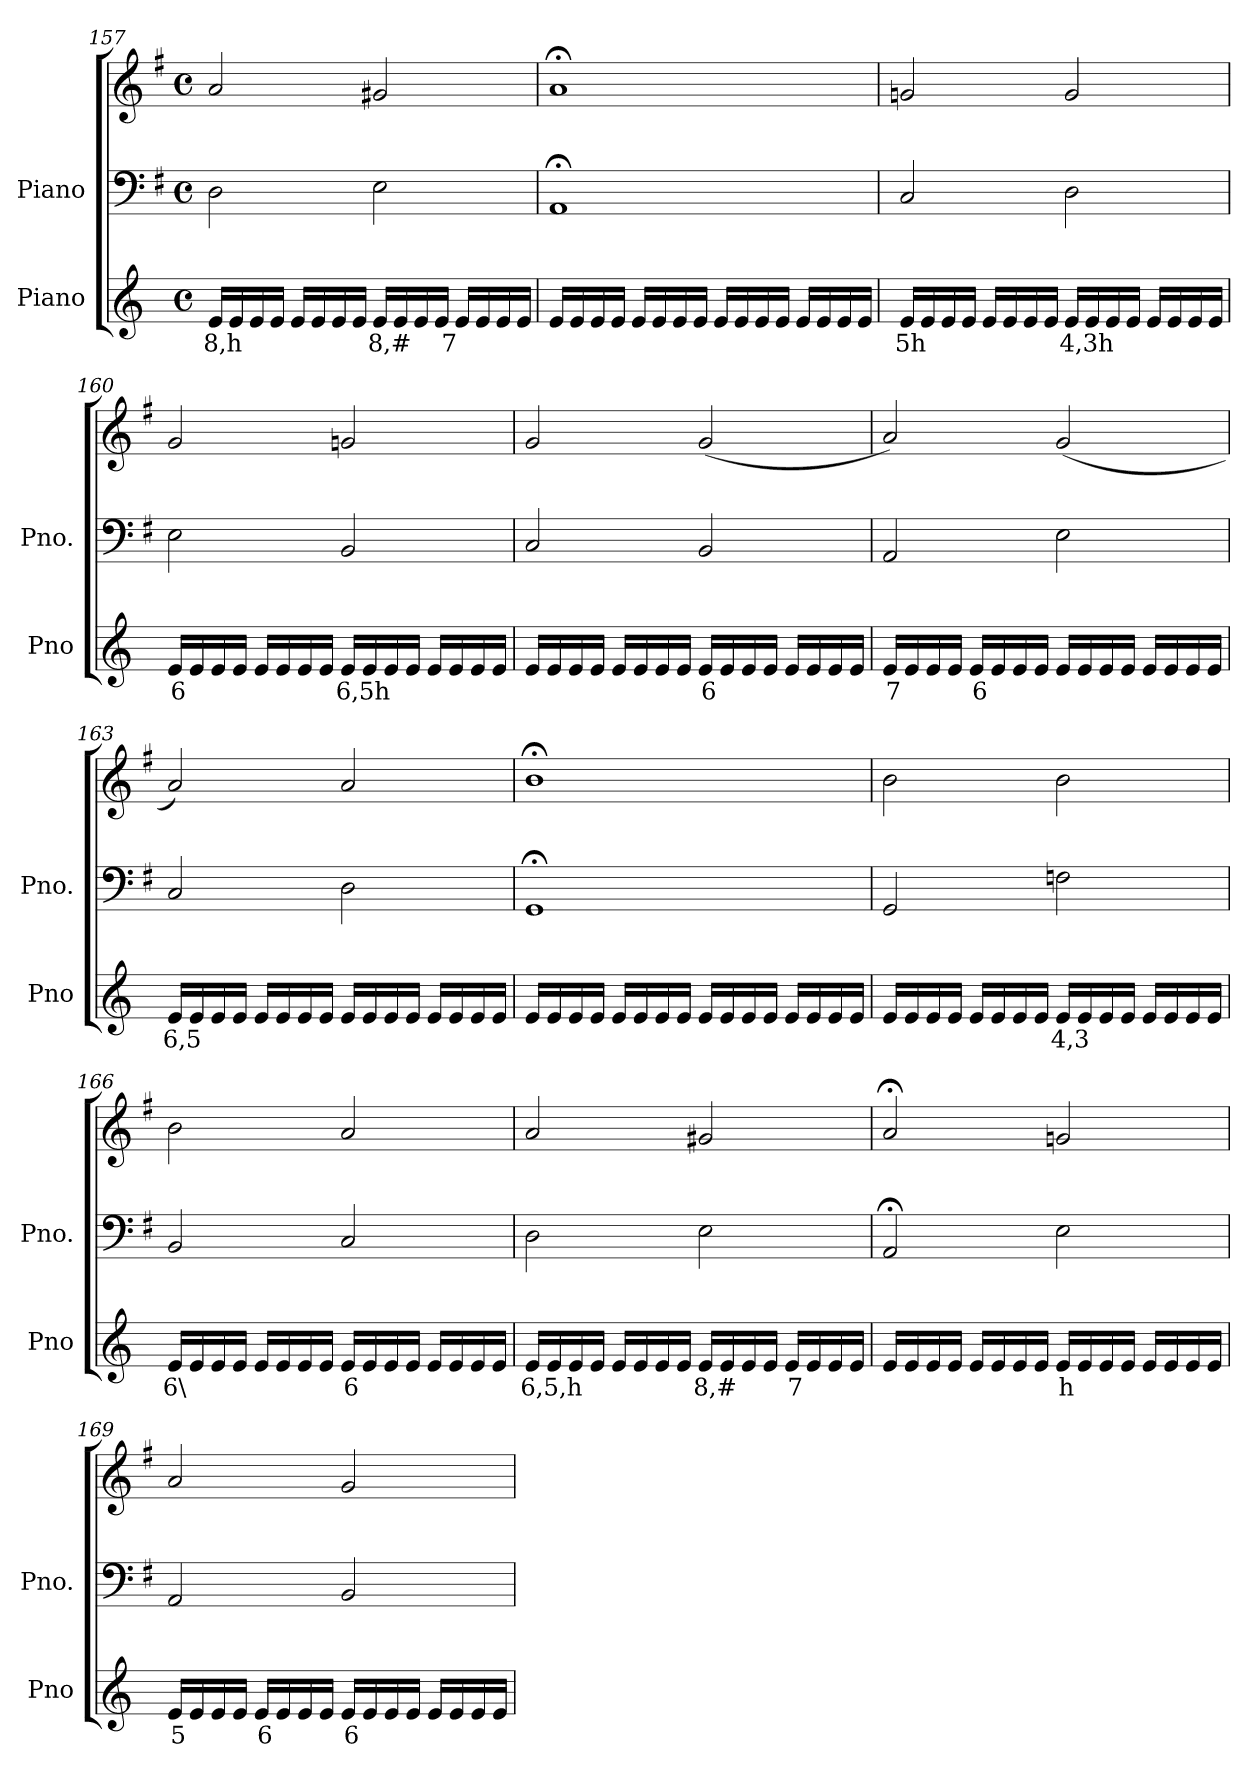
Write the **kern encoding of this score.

**kern	**text	**kern	**kern
*part2	*part2	*part1	*part1
*staff3	*staff3	*staff2	*staff1
*I"Piano	*	*I"Piano	*
*I'Pno	*	*I'Pno.	*
*clefG2	*	*clefF4	*clefG2
*k[]	*	*k[f#]	*k[f#]
*M4/4	*	*M4/4	*M4/4
*met(c)	*	*met(c)	*met(c)
=157	=157	=157	=157
!	!LO:LY:b	!	!
16e/LL	8,h	2D\	2a/
16e/	.	.	.
16e/	.	.	.
16e/JJ	.	.	.
16e/LL	.	.	.
16e/	.	.	.
16e/	.	.	.
16e/JJ	.	.	.
!	!LO:LY:b	!	!
16e/LL	8,#	2E\	2g#X/
16e/	.	.	.
16e/	.	.	.
16e/JJ	.	.	.
!	!LO:LY:b	!	!
16e/LL	7	.	.
16e/	.	.	.
16e/	.	.	.
16e/JJ	.	.	.
=158	=158	=158	=158
16e/LL	.	1AA;<	1a;<
16e/	.	.	.
16e/	.	.	.
16e/JJ	.	.	.
16e/LL	.	.	.
16e/	.	.	.
16e/	.	.	.
16e/JJ	.	.	.
16e/LL	.	.	.
16e/	.	.	.
16e/	.	.	.
16e/JJ	.	.	.
16e/LL	.	.	.
16e/	.	.	.
16e/	.	.	.
16e/JJ	.	.	.
=159	=159	=159	=159
!	!LO:LY:b	!	!
16e/LL	5h	2C/	2gn/
16e/	.	.	.
16e/	.	.	.
16e/JJ	.	.	.
16e/LL	.	.	.
16e/	.	.	.
16e/	.	.	.
16e/JJ	.	.	.
!	!LO:LY:b	!	!
16e/LL	4,3h	2D\	2g/
16e/	.	.	.
16e/	.	.	.
16e/JJ	.	.	.
16e/LL	.	.	.
16e/	.	.	.
16e/	.	.	.
16e/JJ	.	.	.
=160	=160	=160	=160
!	!LO:LY:b	!	!
16e/LL	6	2E\	2g/
16e/	.	.	.
16e/	.	.	.
16e/JJ	.	.	.
16e/LL	.	.	.
16e/	.	.	.
16e/	.	.	.
16e/JJ	.	.	.
!	!LO:LY:b	!	!
16e/LL	6,5h	2BB/	2gn/
16e/	.	.	.
16e/	.	.	.
16e/JJ	.	.	.
16e/LL	.	.	.
16e/	.	.	.
16e/	.	.	.
16e/JJ	.	.	.
=161	=161	=161	=161
16e/LL	.	2C/	2g/
16e/	.	.	.
16e/	.	.	.
16e/JJ	.	.	.
16e/LL	.	.	.
16e/	.	.	.
16e/	.	.	.
16e/JJ	.	.	.
!	!LO:LY:b	!	!
16e/LL	6	2BB/	(<2g/
16e/	.	.	.
16e/	.	.	.
16e/JJ	.	.	.
16e/LL	.	.	.
16e/	.	.	.
16e/	.	.	.
16e/JJ	.	.	.
=162	=162	=162	=162
!	!LO:LY:b	!	!
16e/LL	7	2AA/	2a/)
16e/	.	.	.
16e/	.	.	.
16e/JJ	.	.	.
!	!LO:LY:b	!	!
16e/LL	6	.	.
16e/	.	.	.
16e/	.	.	.
16e/JJ	.	.	.
16e/LL	.	2E\	(<2g/
16e/	.	.	.
16e/	.	.	.
16e/JJ	.	.	.
16e/LL	.	.	.
16e/	.	.	.
16e/	.	.	.
16e/JJ	.	.	.
=163	=163	=163	=163
!	!LO:LY:b	!	!
16e/LL	6,5	2C/	2a/)
16e/	.	.	.
16e/	.	.	.
16e/JJ	.	.	.
16e/LL	.	.	.
16e/	.	.	.
16e/	.	.	.
16e/JJ	.	.	.
16e/LL	.	2D\	2a/
16e/	.	.	.
16e/	.	.	.
16e/JJ	.	.	.
16e/LL	.	.	.
16e/	.	.	.
16e/	.	.	.
16e/JJ	.	.	.
=164	=164	=164	=164
16e/LL	.	1GG;<	1b;<
16e/	.	.	.
16e/	.	.	.
16e/JJ	.	.	.
16e/LL	.	.	.
16e/	.	.	.
16e/	.	.	.
16e/JJ	.	.	.
16e/LL	.	.	.
16e/	.	.	.
16e/	.	.	.
16e/JJ	.	.	.
16e/LL	.	.	.
16e/	.	.	.
16e/	.	.	.
16e/JJ	.	.	.
=165	=165	=165	=165
16e/LL	.	2GG/	2b\
16e/	.	.	.
16e/	.	.	.
16e/JJ	.	.	.
16e/LL	.	.	.
16e/	.	.	.
16e/	.	.	.
16e/JJ	.	.	.
!	!LO:LY:b	!	!
16e/LL	4,3	2Fn\	2b\
16e/	.	.	.
16e/	.	.	.
16e/JJ	.	.	.
16e/LL	.	.	.
16e/	.	.	.
16e/	.	.	.
16e/JJ	.	.	.
=166	=166	=166	=166
!	!LO:LY:b	!	!
16e/LL	6\	2BB/	2b\
16e/	.	.	.
16e/	.	.	.
16e/JJ	.	.	.
16e/LL	.	.	.
16e/	.	.	.
16e/	.	.	.
16e/JJ	.	.	.
!	!LO:LY:b	!	!
16e/LL	6	2C/	2a/
16e/	.	.	.
16e/	.	.	.
16e/JJ	.	.	.
16e/LL	.	.	.
16e/	.	.	.
16e/	.	.	.
16e/JJ	.	.	.
=167	=167	=167	=167
!	!LO:LY:b	!	!
16e/LL	6,5,h	2D\	2a/
16e/	.	.	.
16e/	.	.	.
16e/JJ	.	.	.
16e/LL	.	.	.
16e/	.	.	.
16e/	.	.	.
16e/JJ	.	.	.
!	!LO:LY:b	!	!
16e/LL	8,#	2E\	2g#X/
16e/	.	.	.
16e/	.	.	.
16e/JJ	.	.	.
!	!LO:LY:b	!	!
16e/LL	7	.	.
16e/	.	.	.
16e/	.	.	.
16e/JJ	.	.	.
=168	=168	=168	=168
16e/LL	.	2AA;</	2a;</
16e/	.	.	.
16e/	.	.	.
16e/JJ	.	.	.
16e/LL	.	.	.
16e/	.	.	.
16e/	.	.	.
16e/JJ	.	.	.
!	!LO:LY:b	!	!
16e/LL	h	2E\	2gn/
16e/	.	.	.
16e/	.	.	.
16e/JJ	.	.	.
16e/LL	.	.	.
16e/	.	.	.
16e/	.	.	.
16e/JJ	.	.	.
=169	=169	=169	=169
!	!LO:LY:b	!	!
16e/LL	5	2AA/	2a/
16e/	.	.	.
16e/	.	.	.
16e/JJ	.	.	.
!	!LO:LY:b	!	!
16e/LL	6	.	.
16e/	.	.	.
16e/	.	.	.
16e/JJ	.	.	.
!	!LO:LY:b	!	!
16e/LL	6	2BB/	2g/
16e/	.	.	.
16e/	.	.	.
16e/JJ	.	.	.
16e/LL	.	.	.
16e/	.	.	.
16e/	.	.	.
16e/JJ	.	.	.
=	=	=	=
*-	*-	*-	*-
